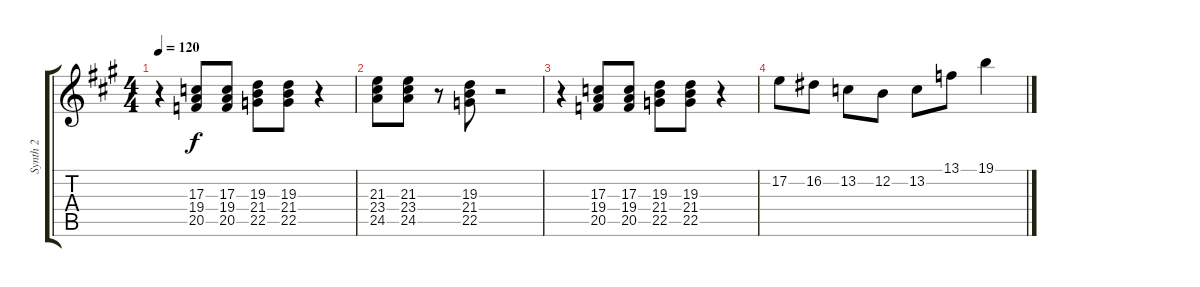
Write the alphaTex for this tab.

\track ("Synth 2" "Synth 2") {instrument synthstrings1}
\staff {score tabs}
\tuning (E4 B3 G3 D3 A2 E2) {hide}
\ts (4 4)
\tempo 120
\clef g2
\ks a
r.4{dy f} (17.3 19.4 20.5).8 (17.3 19.4 20.5).8 (19.3 21.4 22.5).8 (19.3 21.4 22.5).8 r.4 |
(21.3 23.4 24.5).8 (21.3 23.4 24.5).8 r.8 (19.3 21.4 22.5).8 r.2 |
r.4 (17.3 19.4 20.5).8 (17.3 19.4 20.5).8 (19.3 21.4 22.5).8 (19.3 21.4 22.5).8 r.4 |
17.2.8 16.2.8 13.2.8 12.2.8 13.2.8 13.1.8 19.1.4
